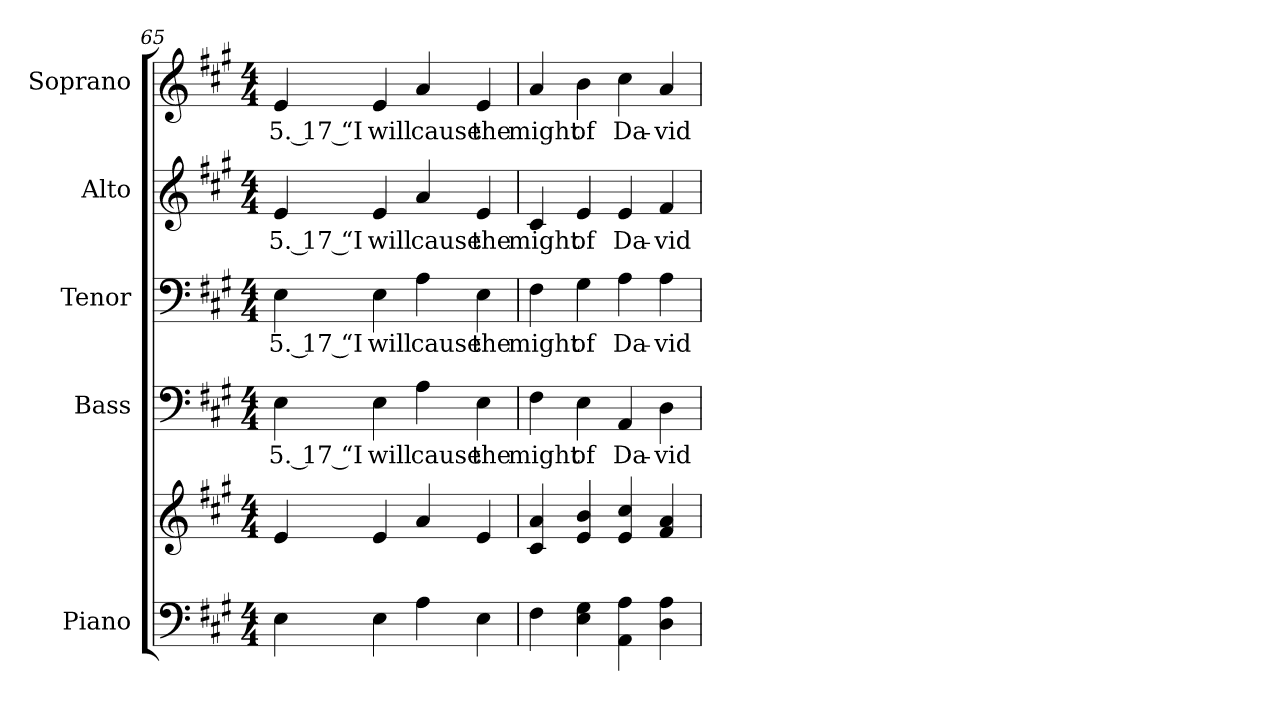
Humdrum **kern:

**kern	**kern	**kern	**text	**kern	**text	**kern	**text	**kern	**text
*part5	*part5	*part4	*part4	*part3	*part3	*part2	*part2	*part1	*part1
*staff6	*staff5	*staff4	*staff4	*staff3	*staff3	*staff2	*staff2	*staff1	*staff1
*I"Piano	*	*I"Bass	*	*I"Tenor	*	*I"Alto	*	*I"Soprano	*
*I'Pno.	*	*I'B.	*	*I'T.	*	*I'A.	*	*I'S.	*
!!LO:PB:g=z
*clefF4	*clefG2	*clefF4	*	*clefF4	*	*clefG2	*	*clefG2	*
*k[f#c#g#]	*k[f#c#g#]	*k[f#c#g#]	*	*k[f#c#g#]	*	*k[f#c#g#]	*	*k[f#c#g#]	*
*A:	*A:	*A:	*	*A:	*	*A:	*	*A:	*
*M4/4	*M4/4	*M4/4	*	*M4/4	*	*M4/4	*	*M4/4	*
=65	=65	=65	=65	=65	=65	=65	=65	=65	=65
!	!	!	!LO:LY:b:color=#000000	!	!	!	!	!	!
!	!	!	!	!	!LO:LY:b:color=#000000	!	!	!	!
!	!	!	!	!	!	!	!LO:LY:b:color=#000000	!	!
!	!	!	!	!	!	!	!	!	!LO:LY:b:color=#000000
4Ei\	4ei/	4Ei\	5. 17 “I	4Ei\	5. 17 “I	4ei/	5. 17 “I	4ei/	5. 17 “I
!	!	!	!LO:LY:b:color=#000000	!	!	!	!	!	!
!	!	!	!	!	!LO:LY:b:color=#000000	!	!	!	!
!	!	!	!	!	!	!	!LO:LY:b:color=#000000	!	!
!	!	!	!	!	!	!	!	!	!LO:LY:b:color=#000000
4Ei\	4ei/	4Ei\	will	4Ei\	will	4ei/	will	4ei/	will
!	!	!	!LO:LY:b:color=#000000	!	!	!	!	!	!
!	!	!	!	!	!LO:LY:b:color=#000000	!	!	!	!
!	!	!	!	!	!	!	!LO:LY:b:color=#000000	!	!
!	!	!	!	!	!	!	!	!	!LO:LY:b:color=#000000
4Ai\	4ai/	4Ai\	cause	4Ai\	cause	4ai/	cause	4ai/	cause
!	!	!	!LO:LY:b:color=#000000	!	!	!	!	!	!
!	!	!	!	!	!LO:LY:b:color=#000000	!	!	!	!
!	!	!	!	!	!	!	!LO:LY:b:color=#000000	!	!
!	!	!	!	!	!	!	!	!	!LO:LY:b:color=#000000
4Ei\	4ei/	4Ei\	the	4Ei\	the	4ei/	the	4ei/	the
=66	=66	=66	=66	=66	=66	=66	=66	=66	=66
!	!	!	!LO:LY:b:color=#000000	!	!	!	!	!	!
!	!	!	!	!	!LO:LY:b:color=#000000	!	!	!	!
!	!	!	!	!	!	!	!LO:LY:b:color=#000000	!	!
!	!	!	!	!	!	!	!	!	!LO:LY:b:color=#000000
4F#i\	4c#i/ 4ai	4F#i\	might	4F#i\	might	4c#i/	might	4ai/	might
!	!	!	!LO:LY:b:color=#000000	!	!	!	!	!	!
!	!	!	!	!	!LO:LY:b:color=#000000	!	!	!	!
!	!	!	!	!	!	!	!LO:LY:b:color=#000000	!	!
!	!	!	!	!	!	!	!	!	!LO:LY:b:color=#000000
4Ei\ 4G#i	4ei/ 4bi	4Ei\	of	4G#i\	of	4ei/	of	4bi\	of
!	!	!	!LO:LY:b:color=#000000	!	!	!	!	!	!
!	!	!	!	!	!LO:LY:b:color=#000000	!	!	!	!
!	!	!	!	!	!	!	!LO:LY:b:color=#000000	!	!
!	!	!	!	!	!	!	!	!	!LO:LY:b:color=#000000
4AAi\ 4Ai	4ei/ 4cc#i	4AAi/	Da-	4Ai\	Da-	4ei/	Da-	4cc#i\	Da-
!	!	!	!LO:LY:b:color=#000000	!	!	!	!	!	!
!	!	!	!	!	!LO:LY:b:color=#000000	!	!	!	!
!	!	!	!	!	!	!	!LO:LY:b:color=#000000	!	!
!	!	!	!	!	!	!	!	!	!LO:LY:b:color=#000000
4Di\ 4Ai	4f#i/ 4ai	4Di\	-vid	4Ai\	-vid	4f#i/	-vid	4ai/	-vid
=	=	=	=	=	=	=	=	=	=
*-	*-	*-	*-	*-	*-	*-	*-	*-	*-
